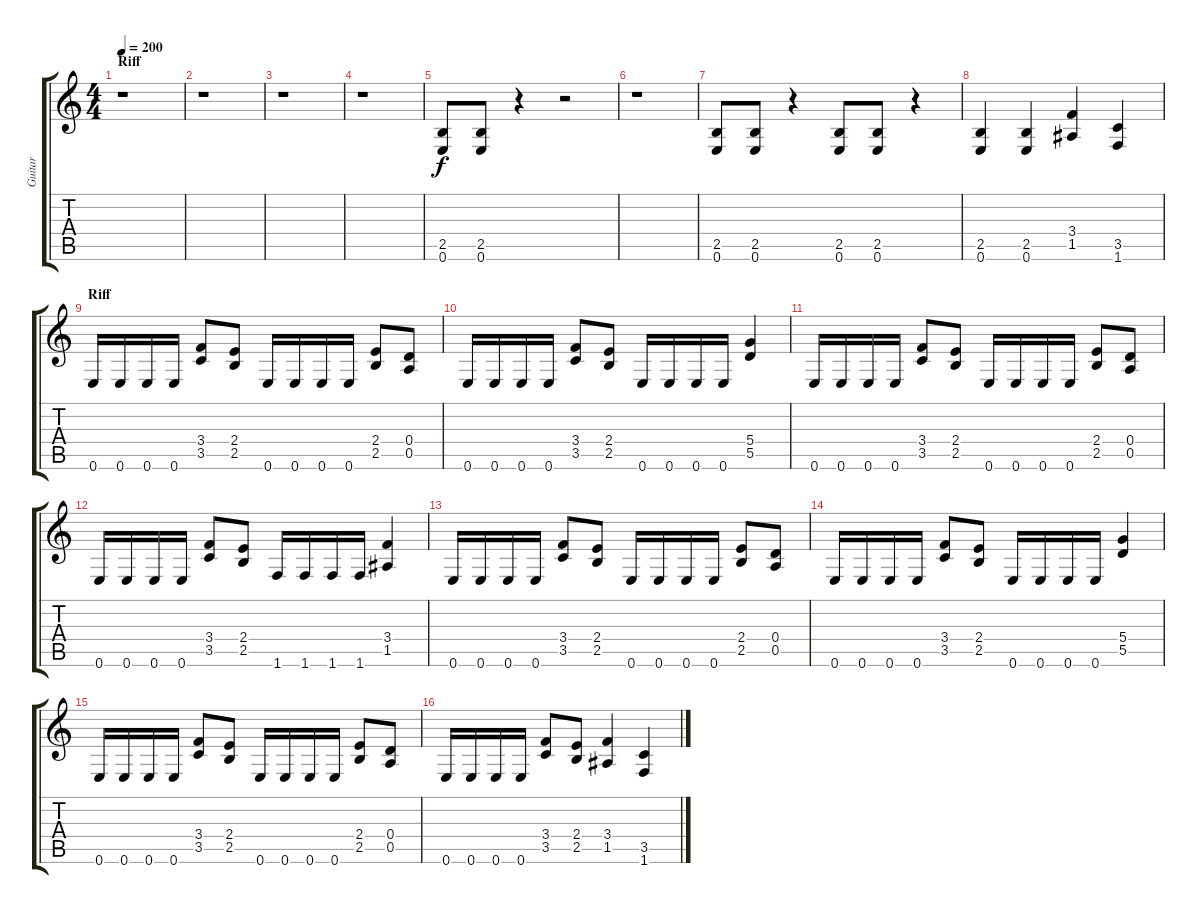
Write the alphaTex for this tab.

\track ("Guitar" "Guitar") {instrument distortionguitar}
\staff {score tabs}
\tuning (E4 B3 G3 D3 A2 E2) {hide}
\ts (4 4)
\section ("" "Riff")
\tempo 200
\clef g2
\ks c
r.1{dy f instrument distortionguitar} |
r.1 |
r.1 |
r.1 |
(2.5 0.6).8 (2.5 0.6).8 r.4 r.2 |
r.1 |
(2.5 0.6).8 (2.5 0.6).8 r.4 (2.5 0.6).8 (2.5 0.6).8 r.4 |
(2.5 0.6).4 (2.5 0.6).4 (3.4 1.5).4 (3.5 1.6).4 |
\section ("" "Riff")
0.6.16 0.6.16 0.6.16 0.6.16 (3.4 3.5).8 (2.4 2.5).8 0.6.16 0.6.16 0.6.16 0.6.16 (2.4 2.5).8 (0.4 0.5).8 |
0.6.16 0.6.16 0.6.16 0.6.16 (3.4 3.5).8 (2.4 2.5).8 0.6.16 0.6.16 0.6.16 0.6.16 (5.4 5.5).4 |
0.6.16 0.6.16 0.6.16 0.6.16 (3.4 3.5).8 (2.4 2.5).8 0.6.16 0.6.16 0.6.16 0.6.16 (2.4 2.5).8 (0.4 0.5).8 |
0.6.16 0.6.16 0.6.16 0.6.16 (3.4 3.5).8 (2.4 2.5).8 1.6.16 1.6.16 1.6.16 1.6.16 (3.4 1.5).4 |
0.6.16 0.6.16 0.6.16 0.6.16 (3.4 3.5).8 (2.4 2.5).8 0.6.16 0.6.16 0.6.16 0.6.16 (2.4 2.5).8 (0.4 0.5).8 |
0.6.16 0.6.16 0.6.16 0.6.16 (3.4 3.5).8 (2.4 2.5).8 0.6.16 0.6.16 0.6.16 0.6.16 (5.4 5.5).4 |
0.6.16 0.6.16 0.6.16 0.6.16 (3.4 3.5).8 (2.4 2.5).8 0.6.16 0.6.16 0.6.16 0.6.16 (2.4 2.5).8 (0.4 0.5).8 |
0.6.16 0.6.16 0.6.16 0.6.16 (3.4 3.5).8 (2.4 2.5).8 (3.4 1.5).4 (3.5 1.6).4
